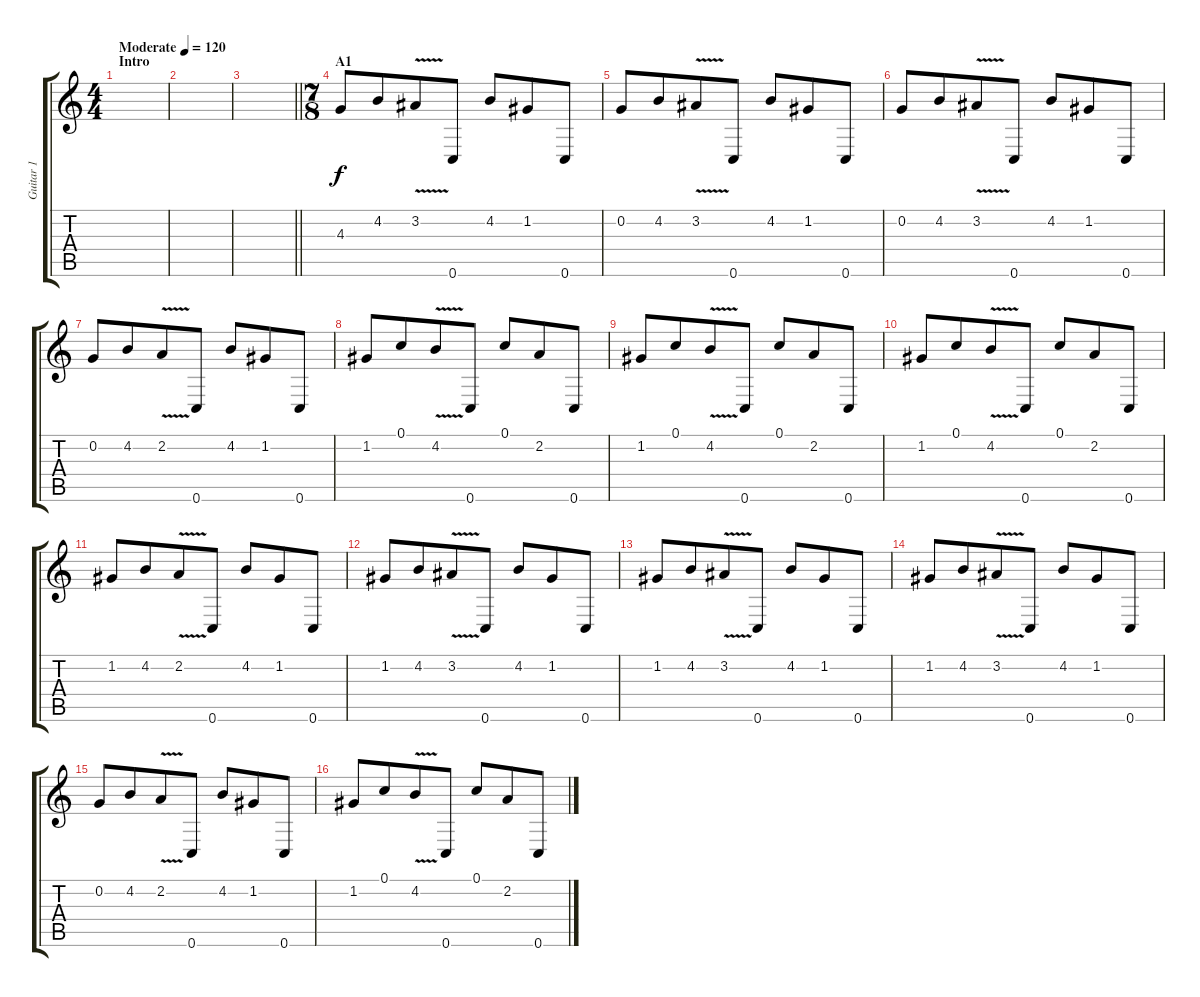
\track ("Guitar 1" "Guitar 1") {instrument overdrivenguitar}
\staff {score tabs}
\tuning (C4 G3 Eb3 Bb2 F2 C2) {hide}
\ts (4 4)
\section ("" "Intro")
\tempo (120 "Moderate")
\clef g2
\ks c
|
|
\barLineRight lightlight
|
\ts (7 8)
\section ("" "A1")
4.3.8 4.2.8 3.2{v}.8 0.6.8 4.2.8 1.2.8 0.6.8 |
0.2.8 4.2.8 3.2{v}.8 0.6.8 4.2.8 1.2.8 0.6.8 |
0.2.8 4.2.8 3.2{v}.8 0.6.8 4.2.8 1.2.8 0.6.8 |
0.2.8 4.2.8 2.2{v}.8 0.6.8 4.2.8 1.2.8 0.6.8 |
1.2.8 0.1.8 4.2{v}.8 0.6.8 0.1.8 2.2.8 0.6.8 |
1.2.8 0.1.8 4.2{v}.8 0.6.8 0.1.8 2.2.8 0.6.8 |
1.2.8 0.1.8 4.2{v}.8 0.6.8 0.1.8 2.2.8 0.6.8 |
1.2.8 4.2.8 2.2{v}.8 0.6.8 4.2.8 1.2.8 0.6.8 |
1.2.8 4.2.8 3.2{v}.8 0.6.8 4.2.8 1.2.8 0.6.8 |
1.2.8 4.2.8 3.2{v}.8 0.6.8 4.2.8 1.2.8 0.6.8 |
1.2.8 4.2.8 3.2{v}.8 0.6.8 4.2.8 1.2.8 0.6.8 |
0.2.8 4.2.8 2.2{v}.8 0.6.8 4.2.8 1.2.8 0.6.8 |
1.2.8 0.1.8 4.2{v}.8 0.6.8 0.1.8 2.2.8 0.6.8
